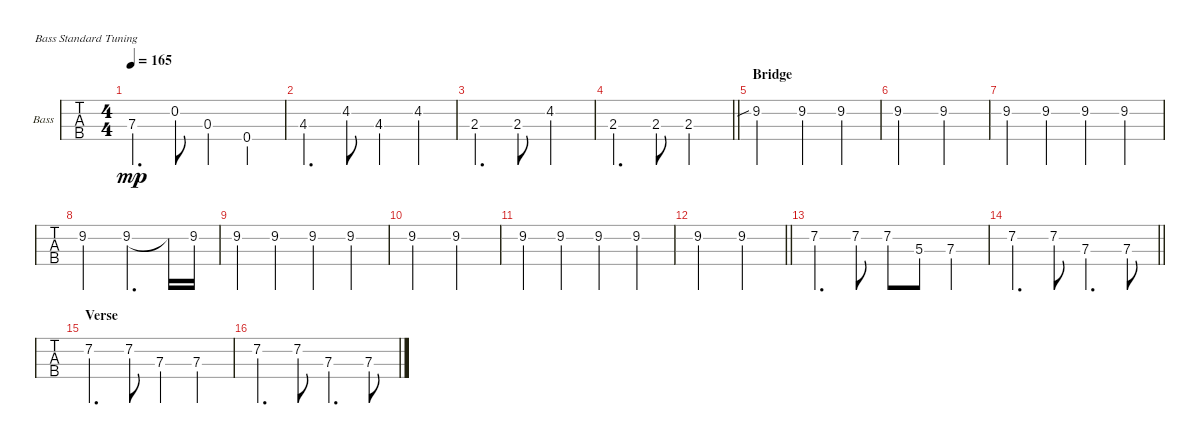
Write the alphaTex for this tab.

\defaultSystemsLayout 4
\bracketExtendMode groupsimilarinstruments
\firstSystemTrackNameOrientation horizontal
\otherSystemsTrackNameOrientation horizontal
\track ("Bass" "Bass") {instrument electricbassfinger}
\staff {tabs}
\tuning (G2 D2 A1 E1)
\ts (4 4)
\tempo 165
\clef f4
\scale
0.333333
\ks b
7.3.4{d dy mp} 0.2.8 0.3.4 0.4.4 |
\scale
0.333333 4.3.4{d} 4.2.8 4.3.4 4.2.4 |
\scale
0.333333 2.3.4{d} 2.3.8 4.2.2 |
\scale
0.333333
\barLineRight lightlight
2.3.4{d} 2.3.8 2.3.2 |
\section ("" "Bridge")
\scale
0.333333 9.2{sib}.2 9.2.4 9.2.4 |
\scale
0.333333 9.2.2 9.2.2 |
\scale
0.333333 9.2.4 9.2.4 9.2.4 9.2.4 |
\scale
0.333333 9.2.2 9.2.4{d} 9.2{t}.16 9.2.16 |
\scale
0.333333 9.2.4 9.2.4 9.2.4 9.2.4 |
\scale
0.333333 9.2.2 9.2.2 |
\scale
0.333333 9.2.4 9.2.4 9.2.4 9.2.4 |
\scale
0.24031
\barLineRight lightlight
9.2.2 9.2.2 |
\scale
0.51938
\ks d
7.2.4{d} 7.2.8 7.2.8 5.3.8 7.3.4 |
\scale
0.24031
\barLineRight lightlight
7.2.4{d} 7.2.8 7.3.4{d} 7.3.8 |
\section ("" "Verse")
\scale
0.333333 7.2.4{d} 7.2.8 7.3.4 7.3.4 |
\scale
0.333333 7.2.4{d} 7.2.8 7.3.4{d} 7.3.8
